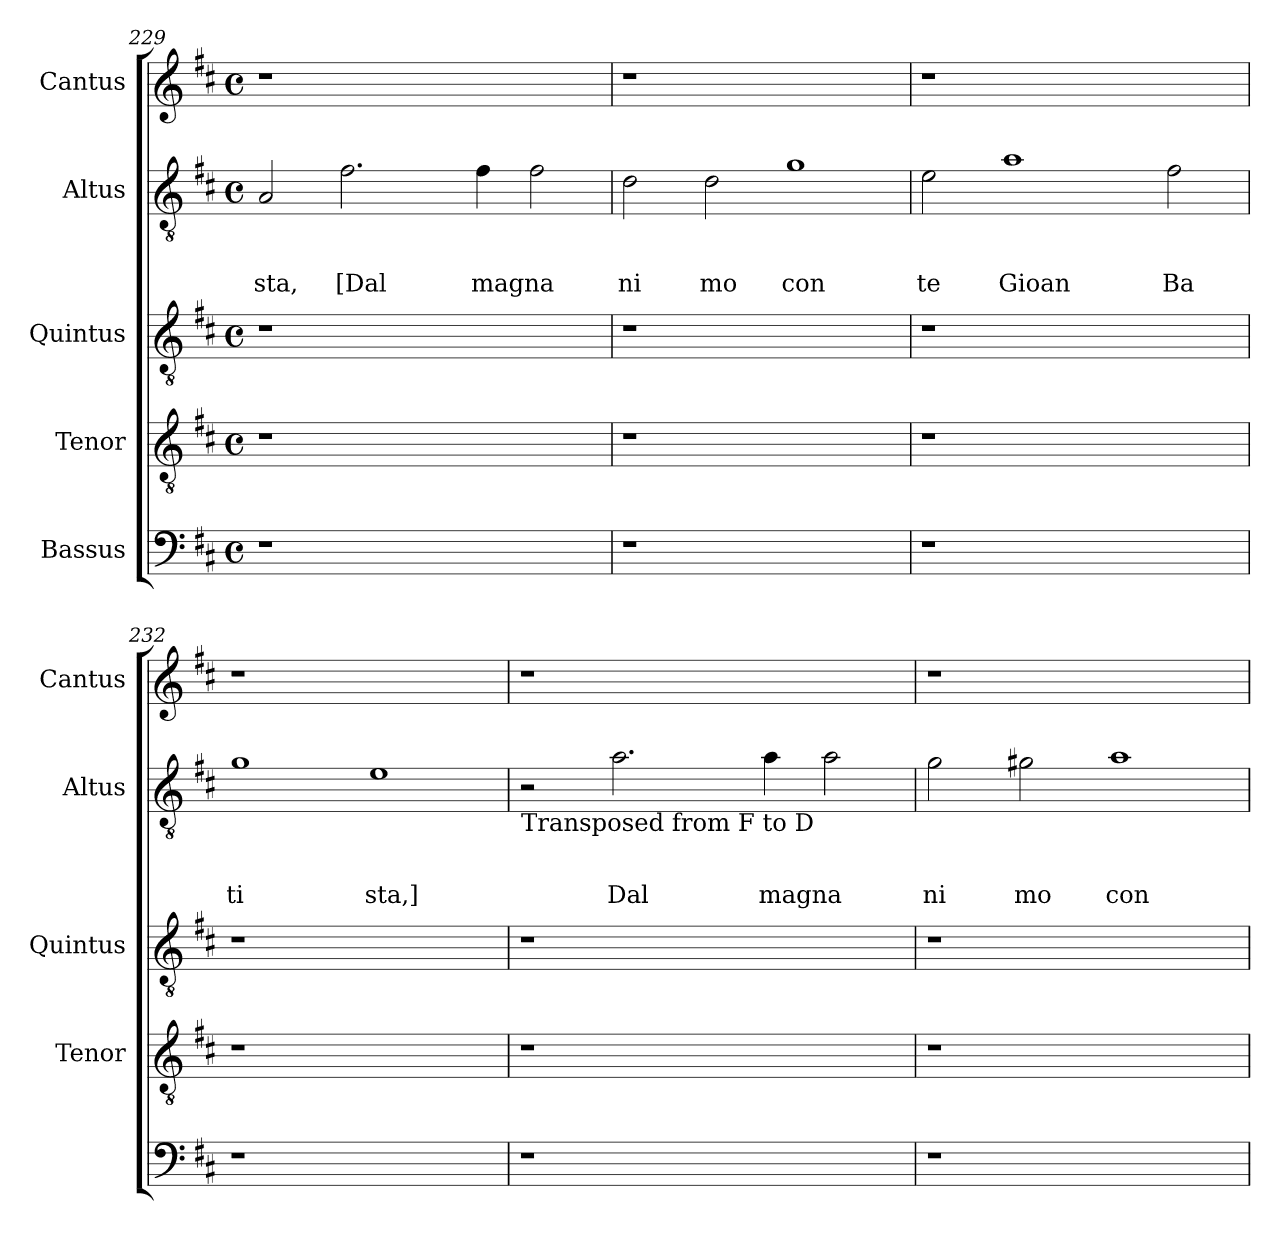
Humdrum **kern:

**kern	**kern	**kern	**kern	**text	**text	**text	**kern
*part5	*part4	*part3	*part2	*part2	*part2	*part2	*part1
*staff5	*staff4	*staff3	*staff2	*staff2	*staff2	*staff2	*staff1
*I"Bassus	*I"Tenor	*I"Quintus	*I"Altus	*	*	*	*I"Cantus
*	*I'Tenor	*I'Quintus	*I'Altus	*	*	*	*I'Cantus
*clefF4	*clefGv2	*clefGv2	*clefGv2	*	*	*	*clefG2
*k[f#c#]	*k[f#c#]	*k[f#c#]	*k[f#c#]	*	*	*	*k[f#c#]
*D:	*D:	*D:	*D:	*	*	*	*D:
*M4/4	*M4/4	*M4/4	*M4/4	*	*	*	*M4/4
*met(c)	*met(c)	*met(c)	*met(c)	*	*	*	*met(c)
=229	=229	=229	=229	=229	=229	=229	=229
!	!	!	!	!	!	!LO:LY:b	!
1r	1r	1r	2A/	.	.	sta,	1r
!	!	!	!	!	!	!LO:LY:b	!
.	.	.	2.f#\	.	.	[Dal	.
1ryy	1ryy	1ryy	.	.	.	.	1ryy
!	!	!	!	!	!	!LO:LY:b	!
.	.	.	4f#\	.	.	magna	.
.	.	.	2f#\	.	.	.	.
=230	=230	=230	=230	=230	=230	=230	=230
!	!	!	!	!	!	!LO:LY:b	!
1r	1r	1r	2d\	.	.	ni	1r
!	!	!	!	!	!	!LO:LY:b	!
.	.	.	2d\	.	.	mo	.
!	!	!	!	!	!	!LO:LY:b	!
1ryy	1ryy	1ryy	1g	.	.	con	1ryy
=231	=231	=231	=231	=231	=231	=231	=231
!	!	!	!	!	!	!LO:LY:b	!
1r	1r	1r	2e\	.	.	te	1r
!	!	!	!	!	!	!LO:LY:b	!
.	.	.	1a	.	.	Gioan	.
1ryy	1ryy	1ryy	.	.	.	.	1ryy
!	!	!	!	!	!	!LO:LY:b	!
.	.	.	2f#\	.	.	Ba	.
=232	=232	=232	=232	=232	=232	=232	=232
!	!	!	!	!	!	!LO:LY:b	!
1r	1r	1r	1g	.	.	ti	1r
!	!	!	!	!	!	!LO:LY:b	!
1ryy	1ryy	1ryy	1e	.	.	sta,]	1ryy
!!LO:LB:g=z
=233	=233	=233	=233	=233	=233	=233	=233
!	!	!	!LO:TX:b:t=Transposed from F to D	!	!	!	!
1r	1r	1r	2r	.	.	.	1r
!	!	!	!	!	!	!LO:LY:b	!
.	.	.	2.a\	.	.	Dal	.
1ryy	1ryy	1ryy	.	.	.	.	1ryy
!	!	!	!	!	!	!LO:LY:b	!
.	.	.	4a\	.	.	magna	.
.	.	.	2a\	.	.	.	.
=234	=234	=234	=234	=234	=234	=234	=234
!	!	!	!	!	!	!LO:LY:b	!
1r	1r	1r	2g\	.	.	ni	1r
!	!	!	!	!	!	!LO:LY:b	!
.	.	.	2g#X\	.	.	mo	.
!	!	!	!	!	!	!LO:LY:b	!
1ryy	1ryy	1ryy	1a	.	.	con	1ryy
=	=	=	=	=	=	=	=
*-	*-	*-	*-	*-	*-	*-	*-
